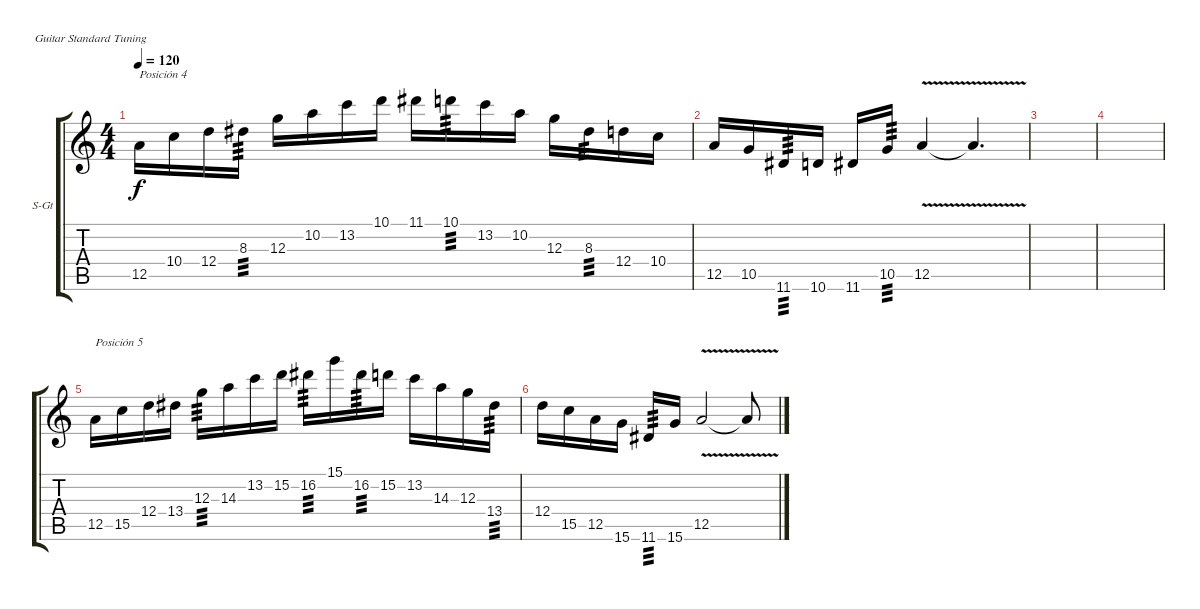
\defaultSystemsLayout 4
\bracketExtendMode groupsimilarinstruments
\firstSystemTrackNameOrientation horizontal
\otherSystemsTrackNameOrientation horizontal
\track ("Steel Guitar" "S-Gt") {instrument acousticguitarsteel}
\staff {score tabs}
\tuning (E4 B3 G3 D3 A2 E2)
\ts (4 4)
\tempo 120
\clef g2
\ks c
12.5.16{txt "Posición 4" dy f} 10.4.16 12.4.16 8.3.16{tp 3} 12.3.16 10.2.16 13.2.16 10.1.16 11.1.16 10.1.16{tp 3} 13.2.16 10.2.16 12.3.16 8.3.16{tp 3} 12.4.16 10.4.16 |
12.5.16 10.5.16 11.6.16{tp 3} 10.6.16 11.6.16 10.5.16{tp 3} 12.5{v}.4 12.5{t}.4{d} |
|
|
12.5.16{txt "Posición 5"} 15.5.16 12.4.16 13.4.16 12.3.16{tp 3} 14.3.16 13.2.16 15.2.16 16.2.16{tp 3} 15.1.16 16.2.16{tp 3} 15.2.16 13.2.16 14.3.16 12.3.16 13.4.16{tp 3} |
12.4.16 15.5.16 12.5.16 15.6.16 11.6.16{tp 3} 15.6.16 12.5{v}.2 12.5{t}.8
